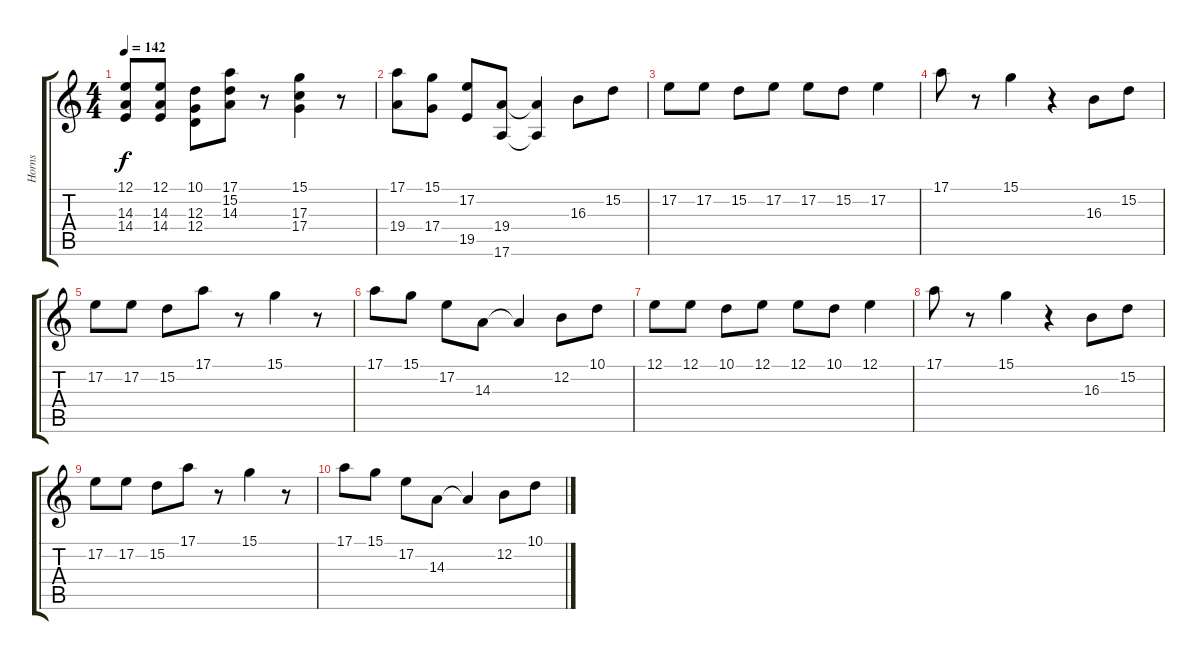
\track ("Horns" "Horns") {instrument brasssection}
\staff {score tabs}
\tuning (E4 B3 G3 D3 A2 E2) {hide}
\ts (4 4)
\tempo 142
\clef g2
\ks c
(12.1 14.3 14.4).8{dy f} (12.1 14.3 14.4).8 (10.1 12.3 12.4).8 (17.1 15.2 14.3).8 r.8 (15.1 17.3 17.4).4 r.8 |
(17.1 19.4).8 (15.1 17.4).8 (17.2 19.5).8 (19.4 17.6).8 (19.4{t} 17.6{t}).4 16.3.8 15.2.8 |
17.2.8 17.2.8 15.2.8 17.2.8 17.2.8 15.2.8 17.2.4 |
17.1.8 r.8 15.1.4 r.4 16.3.8 15.2.8 |
17.2.8 17.2.8 15.2.8 17.1.8 r.8 15.1.4 r.8 |
17.1.8 15.1.8 17.2.8 14.3.8 14.3{t}.4 12.2.8 10.1.8 |
12.1.8 12.1.8 10.1.8 12.1.8 12.1.8 10.1.8 12.1.4 |
17.1.8 r.8 15.1.4 r.4 16.3.8 15.2.8 |
17.2.8 17.2.8 15.2.8 17.1.8 r.8 15.1.4 r.8 |
17.1.8 15.1.8 17.2.8 14.3.8 14.3{t}.4 12.2.8 10.1.8
